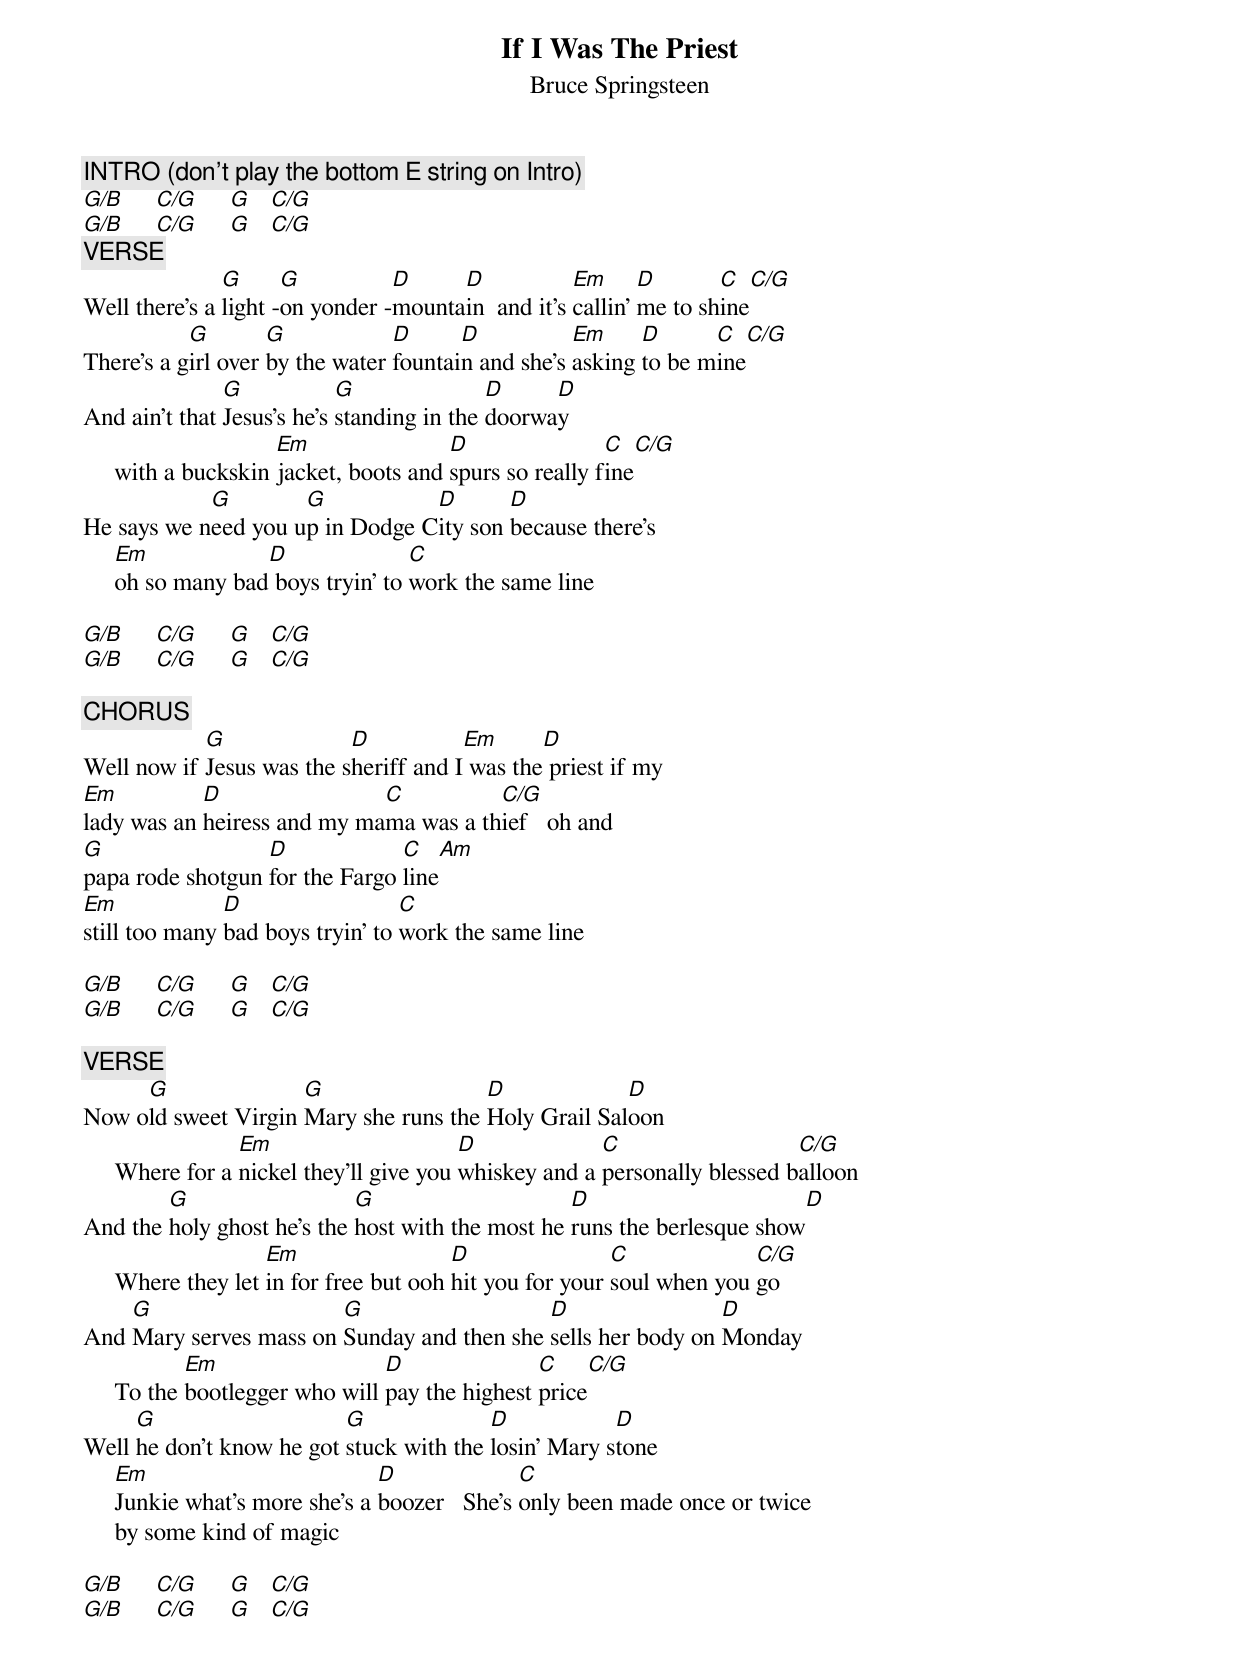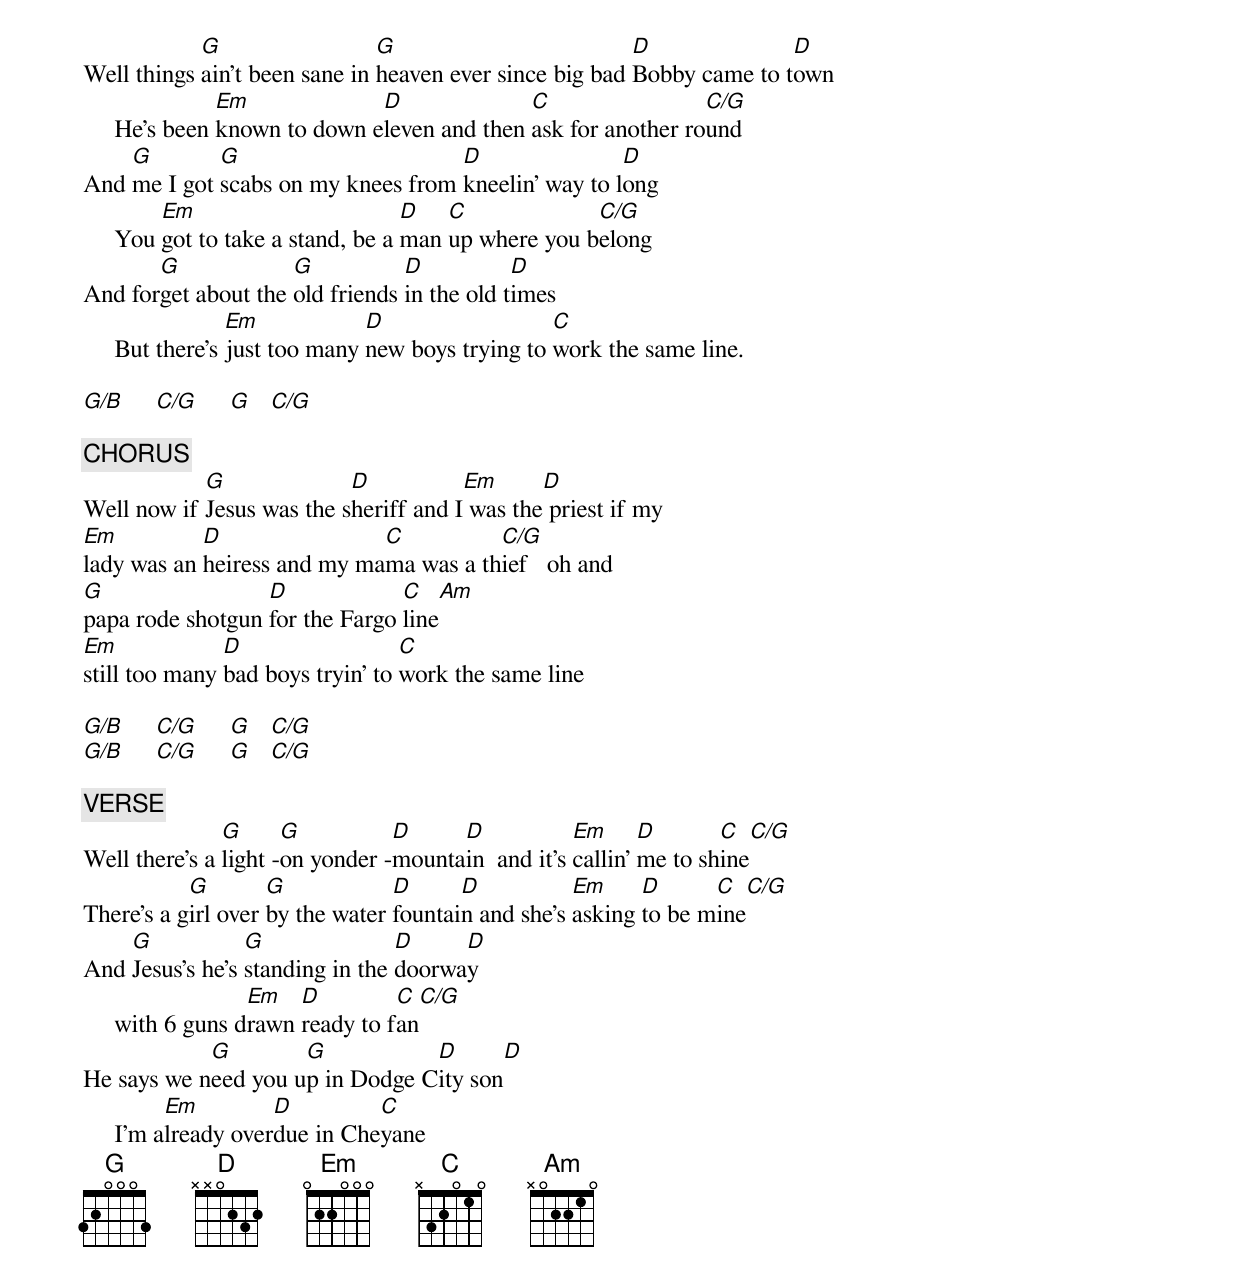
{t:If I Was The Priest}
{st:Bruce Springsteen}

{c:INTRO (don't play the bottom E string on Intro)}
[G/B]     [C/G]     [G]   [C/G]
[G/B]     [C/G]     [G]   [C/G]
{c:VERSE}
Well there's a [G]light ­[G]on yonder ­[D]mounta[D]in  and it's [Em]callin' [D]me to sh[C]ine[C/G]
There's a g[G]irl over [G]by the water [D]fountai[D]n and she's [Em]asking [D]to be m[C]ine[C/G]
And ain't that [G]Jesus's he's [G]standing in the [D]doorwa[D]y
     with a buckskin [Em]jacket, boots and [D]spurs so really f[C]ine[C/G]
He says we n[G]eed you u[G]p in Dodge C[D]ity son [D]because there's
     [Em]oh so many bad[D] boys tryin' to [C]work the same line

[G/B]     [C/G]     [G]   [C/G]
[G/B]     [C/G]     [G]   [C/G]

{c:CHORUS}
Well now if [G]Jesus was the s[D]heriff and I[Em] was the[D] priest if my
[Em]lady was an [D]heiress and my ma[C]ma was a th[C/G]ief   oh and
[G]papa rode shotgun [D]for the Fargo [C]line[Am]
[Em]still too many [D]bad boys tryin' to [C]work the same line

[G/B]     [C/G]     [G]   [C/G]
[G/B]     [C/G]     [G]   [C/G]

{c:VERSE}
Now o[G]ld sweet Virgin [G]Mary she runs the [D]Holy Grail Sal[D]oon
     Where for a [Em]nickel they'll give you [D]whiskey and a [C]personally blessed b[C/G]alloon
And the [G]holy ghost he's the [G]host with the most he [D]runs the berlesque show[D]
     Where they let [Em]in for free but ooh [D]hit you for your [C]soul when you [C/G]go
And [G]Mary serves mass on [G]Sunday and then she [D]sells her body on [D]Monday
     To the [Em]bootlegger who will [D]pay the highest [C]price[C/G]
Well [G]he don't know he got [G]stuck with the [D]losin' Mary s[D]tone
     [Em]Junkie what's more she's a [D]boozer   She's [C]only been made once or twice
     by some kind of magic

[G/B]     [C/G]     [G]   [C/G]
[G/B]     [C/G]     [G]   [C/G]

Well things [G]ain't been sane in [G]heaven ever since big bad [D]Bobby came to t[D]own
     He's been [Em]known to down e[D]leven and then [C]ask for another ro[C/G]und
And [G]me I got [G]scabs on my knees from [D]kneelin' way to l[D]ong
     You [Em]got to take a stand, be a [D]man [C]up where you b[C/G]elong
And for[G]get about the [G]old friends [D]in the old t[D]imes
     But there's [Em]just too many [D]new boys trying to [C]work the same line.

[G/B]     [C/G]     [G]   [C/G]

{c:CHORUS}
Well now if [G]Jesus was the s[D]heriff and I[Em] was the[D] priest if my
[Em]lady was an [D]heiress and my ma[C]ma was a th[C/G]ief   oh and
[G]papa rode shotgun [D]for the Fargo [C]line[Am]
[Em]still too many [D]bad boys tryin' to [C]work the same line

[G/B]     [C/G]     [G]   [C/G]
[G/B]     [C/G]     [G]   [C/G]

{c:VERSE}
Well there's a [G]light ­[G]on yonder ­[D]mounta[D]in  and it's [Em]callin' [D]me to sh[C]ine[C/G]
There's a g[G]irl over [G]by the water [D]fountai[D]n and she's [Em]asking [D]to be m[C]ine[C/G]
And [G]Jesus's he's [G]standing in the [D]doorwa[D]y
     with 6 guns d[Em]rawn [D]ready to f[C]an[C/G]
He says we n[G]eed you u[G]p in Dodge C[D]ity son[D]
     I'm a[Em]lready over[D]due in Che[C]yane
